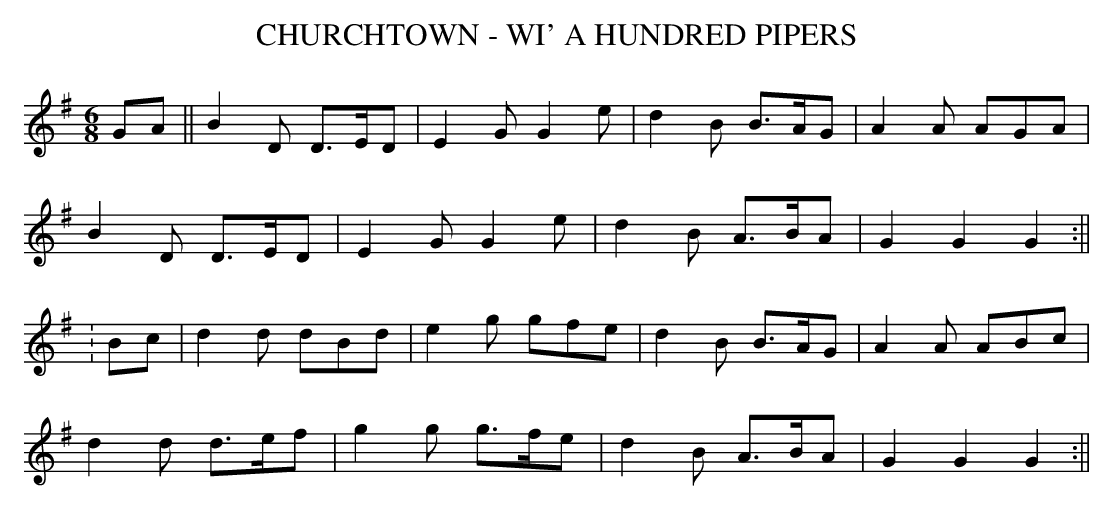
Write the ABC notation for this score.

X:1
T: CHURCHTOWN - WI' A HUNDRED PIPERS
M: 6/8
L: 1/8
K: G
GA||B2D D>ED|E2GG2e|d2B B>AG|A2A AGA|
B2D D>ED|E2GG2e|d2B A>BA|G2G2G2:||
:Bc|d2d dBd|e2g gfe|d2B B>AG|A2A ABc|
d2d d>ef|g2g g>fe|d2B A>BA|G2G2G2:||
